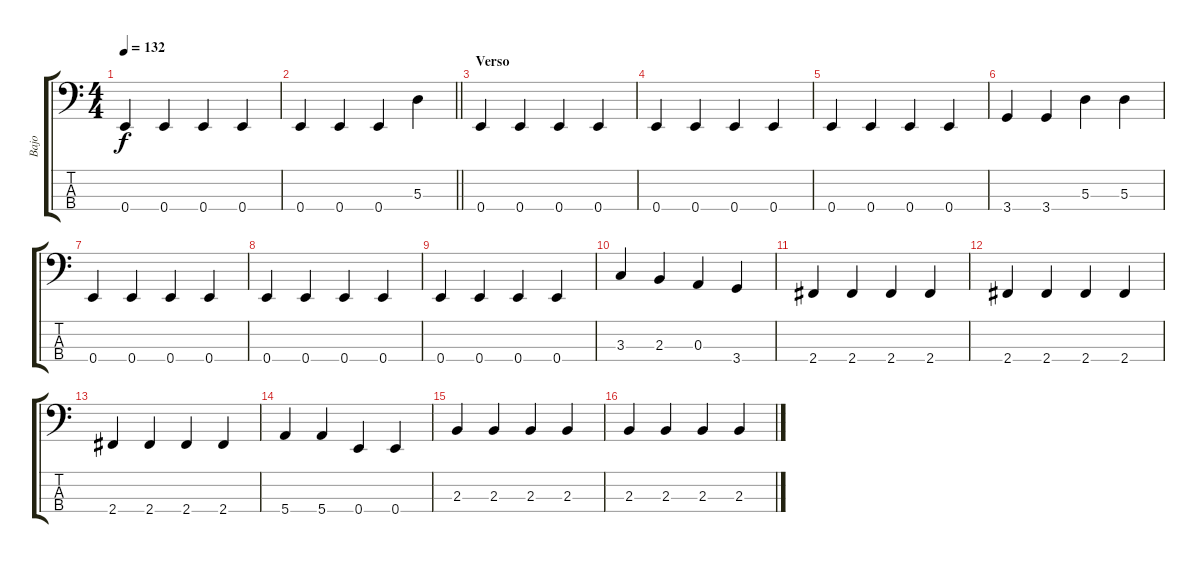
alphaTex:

\track ("Bajo" "Bajo") {instrument electricbasspick}
\staff {score tabs}
\tuning (G2 D2 A1 E1) {hide}
\ts (4 4)
\tempo 132
\clef f4
\ks c
0.4.4{dy f} 0.4.4 0.4.4 0.4.4 |
\barLineRight lightlight
0.4.4 0.4.4 0.4.4 5.3.4 |
\section ("" "Verso")
0.4.4 0.4.4 0.4.4 0.4.4 |
0.4.4 0.4.4 0.4.4 0.4.4 |
0.4.4 0.4.4 0.4.4 0.4.4 |
3.4.4 3.4.4 5.3.4 5.3.4 |
0.4.4 0.4.4 0.4.4 0.4.4 |
0.4.4 0.4.4 0.4.4 0.4.4 |
0.4.4 0.4.4 0.4.4 0.4.4 |
3.3.4 2.3.4 0.3.4 3.4.4 |
2.4.4 2.4.4 2.4.4 2.4.4 |
2.4.4 2.4.4 2.4.4 2.4.4 |
2.4.4 2.4.4 2.4.4 2.4.4 |
5.4.4 5.4.4 0.4.4 0.4.4 |
2.3.4 2.3.4 2.3.4 2.3.4 |
2.3.4 2.3.4 2.3.4 2.3.4
